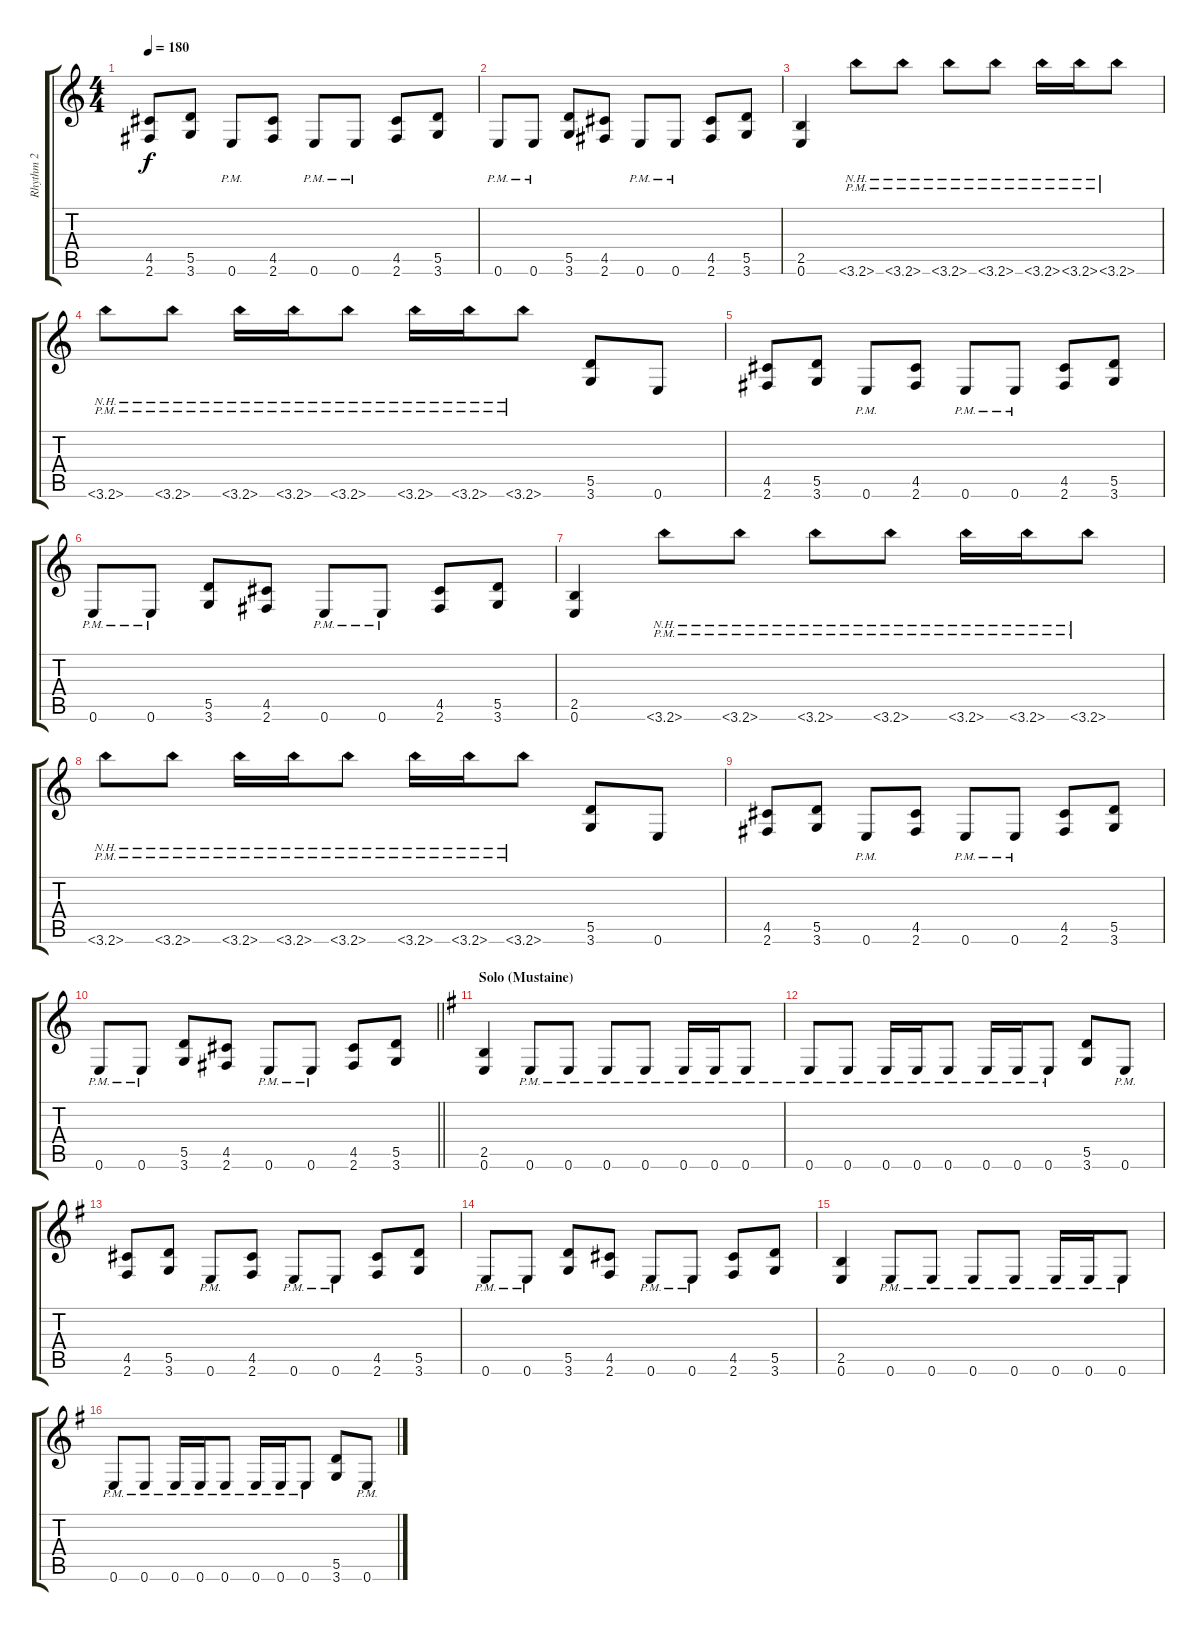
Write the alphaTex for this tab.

\track ("Rhythm 2" "Rhythm 2") {instrument distortionguitar}
\staff {score tabs}
\tuning (E4 B3 G3 D3 A2 E2) {hide}
\ts (4 4)
\tempo 180
\clef g2
\ks c
(4.5 2.6).8{dy f} (5.5 3.6).8 0.6{pm}.8 (4.5 2.6).8 0.6{pm}.8 0.6{pm}.8 (4.5 2.6).8 (5.5 3.6).8 |
0.6{pm}.8 0.6{pm}.8 (5.5 3.6).8 (4.5 2.6).8 0.6{pm}.8 0.6{pm}.8 (4.5 2.6).8 (5.5 3.6).8 |
(2.5 0.6).4 3.6{nh pm}.8 3.6{nh pm}.8 3.6{nh pm}.8 3.6{nh pm}.8 3.6{nh pm}.16 3.6{nh pm}.16 3.6{nh pm}.8 |
3.6{nh pm}.8 3.6{nh pm}.8 3.6{nh pm}.16 3.6{nh pm}.16 3.6{nh pm}.8 3.6{nh pm}.16 3.6{nh pm}.16 3.6{nh pm}.8 (5.5 3.6).8 0.6.8 |
(4.5 2.6).8 (5.5 3.6).8 0.6{pm}.8 (4.5 2.6).8 0.6{pm}.8 0.6{pm}.8 (4.5 2.6).8 (5.5 3.6).8 |
0.6{pm}.8 0.6{pm}.8 (5.5 3.6).8 (4.5 2.6).8 0.6{pm}.8 0.6{pm}.8 (4.5 2.6).8 (5.5 3.6).8 |
(2.5 0.6).4 3.6{nh pm}.8 3.6{nh pm}.8 3.6{nh pm}.8 3.6{nh pm}.8 3.6{nh pm}.16 3.6{nh pm}.16 3.6{nh pm}.8 |
3.6{nh pm}.8 3.6{nh pm}.8 3.6{nh pm}.16 3.6{nh pm}.16 3.6{nh pm}.8 3.6{nh pm}.16 3.6{nh pm}.16 3.6{nh pm}.8 (5.5 3.6).8 0.6.8 |
(4.5 2.6).8 (5.5 3.6).8 0.6{pm}.8 (4.5 2.6).8 0.6{pm}.8 0.6{pm}.8 (4.5 2.6).8 (5.5 3.6).8 |
\barLineRight lightlight
0.6{pm}.8 0.6{pm}.8 (5.5 3.6).8 (4.5 2.6).8 0.6{pm}.8 0.6{pm}.8 (4.5 2.6).8 (5.5 3.6).8 |
\section ("" "Solo (Mustaine)")
\ks g
(2.5 0.6).4 0.6{pm}.8 0.6{pm}.8 0.6{pm}.8 0.6{pm}.8 0.6{pm}.16 0.6{pm}.16 0.6{pm}.8 |
0.6{pm}.8 0.6{pm}.8 0.6{pm}.16 0.6{pm}.16 0.6{pm}.8 0.6{pm}.16 0.6{pm}.16 0.6{pm}.8 (5.5 3.6).8 0.6{pm}.8 |
(4.5 2.6).8 (5.5 3.6).8 0.6{pm}.8 (4.5 2.6).8 0.6{pm}.8 0.6{pm}.8 (4.5 2.6).8 (5.5 3.6).8 |
0.6{pm}.8 0.6{pm}.8 (5.5 3.6).8 (4.5 2.6).8 0.6{pm}.8 0.6{pm}.8 (4.5 2.6).8 (5.5 3.6).8 |
(2.5 0.6).4 0.6{pm}.8 0.6{pm}.8 0.6{pm}.8 0.6{pm}.8 0.6{pm}.16 0.6{pm}.16 0.6{pm}.8 |
0.6{pm}.8 0.6{pm}.8 0.6{pm}.16 0.6{pm}.16 0.6{pm}.8 0.6{pm}.16 0.6{pm}.16 0.6{pm}.8 (5.5 3.6).8 0.6{pm}.8
